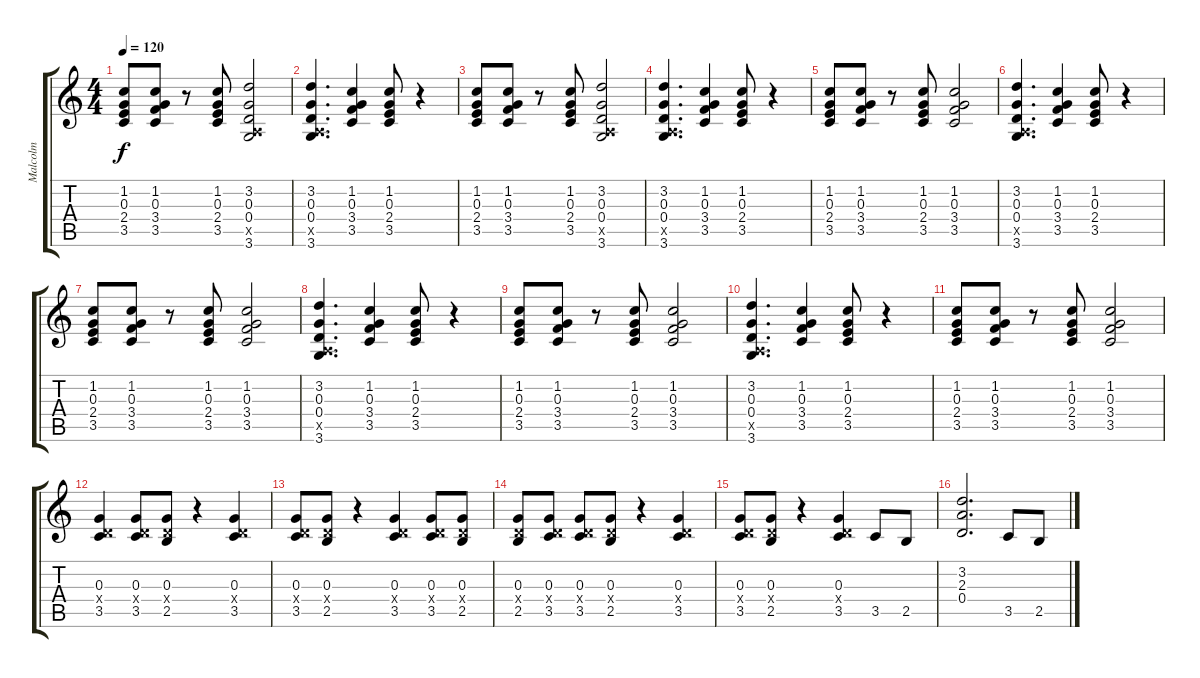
\track ("Malcolm" "Malcolm") {instrument distortionguitar}
\staff {score tabs}
\tuning (E4 B3 G3 D3 A2 E2) {hide}
\ts (4 4)
\tempo 120
\clef g2
\ks c
(1.2 0.3 2.4 3.5).8{dy f} (1.2 0.3 3.4 3.5).8 r.8 (1.2 0.3 2.4 3.5).8 (3.2 0.3 0.4 0.5{x} 3.6).2 |
(3.2 0.3 0.4 0.5{x} 3.6).4{d} (1.2 0.3 3.4 3.5).4 (1.2 0.3 2.4 3.5).8 r.4 |
(1.2 0.3 2.4 3.5).8 (1.2 0.3 3.4 3.5).8 r.8 (1.2 0.3 2.4 3.5).8 (3.2 0.3 0.4 0.5{x} 3.6).2 |
(3.2 0.3 0.4 0.5{x} 3.6).4{d} (1.2 0.3 3.4 3.5).4 (1.2 0.3 2.4 3.5).8 r.4 |
(1.2 0.3 2.4 3.5).8 (1.2 0.3 3.4 3.5).8 r.8 (1.2 0.3 2.4 3.5).8 (1.2 0.3 3.4 3.5).2 |
(3.2 0.3 0.4 0.5{x} 3.6).4{d} (1.2 0.3 3.4 3.5).4 (1.2 0.3 2.4 3.5).8 r.4 |
(1.2 0.3 2.4 3.5).8 (1.2 0.3 3.4 3.5).8 r.8 (1.2 0.3 2.4 3.5).8 (1.2 0.3 3.4 3.5).2 |
(3.2 0.3 0.4 0.5{x} 3.6).4{d} (1.2 0.3 3.4 3.5).4 (1.2 0.3 2.4 3.5).8 r.4 |
(1.2 0.3 2.4 3.5).8 (1.2 0.3 3.4 3.5).8 r.8 (1.2 0.3 2.4 3.5).8 (1.2 0.3 3.4 3.5).2 |
(3.2 0.3 0.4 0.5{x} 3.6).4{d} (1.2 0.3 3.4 3.5).4 (1.2 0.3 2.4 3.5).8 r.4 |
(1.2 0.3 2.4 3.5).8 (1.2 0.3 3.4 3.5).8 r.8 (1.2 0.3 2.4 3.5).8 (1.2 0.3 3.4 3.5).2 |
(0.3 0.4{x} 3.5).4 (0.3 0.4{x} 3.5).8 (0.3 0.4{x} 2.5).8 r.4 (0.3 0.4{x} 3.5).4 |
(0.3 0.4{x} 3.5).8 (0.3 0.4{x} 2.5).8 r.4 (0.3 0.4{x} 3.5).4 (0.3 0.4{x} 3.5).8 (0.3 0.4{x} 2.5).8 |
(0.3 0.4{x} 2.5).8 (0.3 0.4{x} 3.5).8 (0.3 0.4{x} 3.5).8 (0.3 0.4{x} 2.5).8 r.4 (0.3 0.4{x} 3.5).4 |
(0.3 0.4{x} 3.5).8 (0.3 0.4{x} 2.5).8 r.4 (0.3 0.4{x} 3.5).4 3.5.8 2.5.8 |
(3.2 2.3 0.4).2{d} 3.5.8 2.5.8
